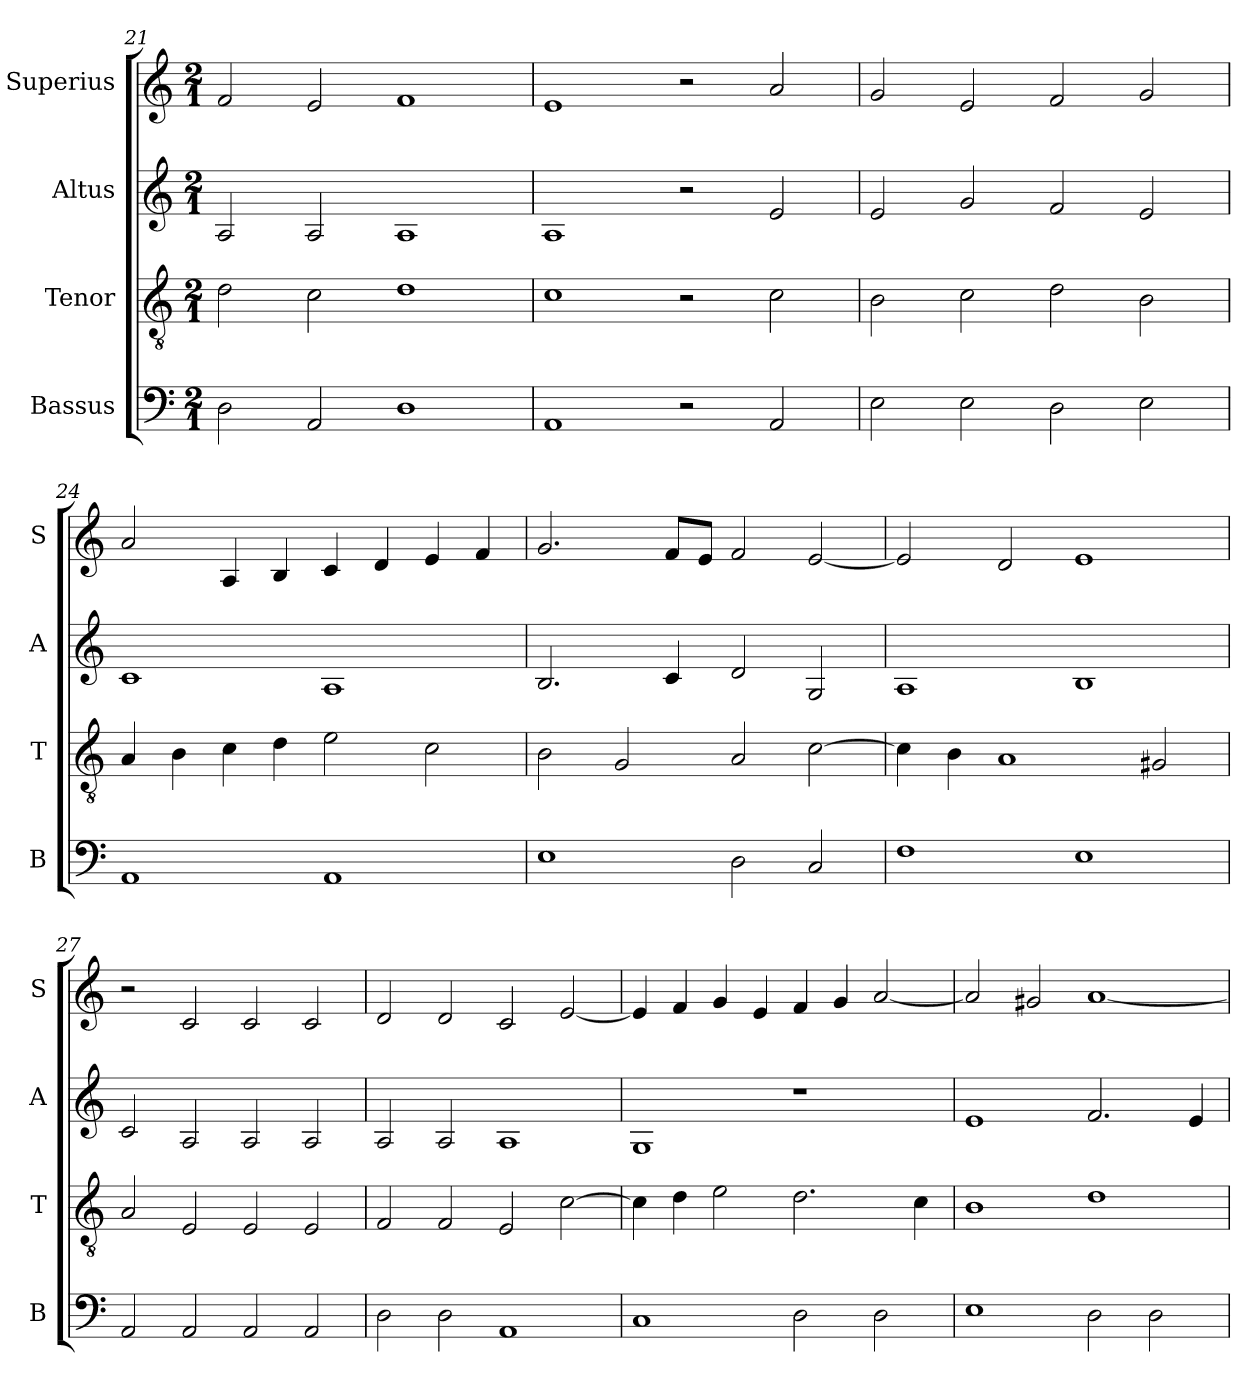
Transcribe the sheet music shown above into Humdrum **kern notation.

**kern	**kern	**kern	**kern
*part4	*part3	*part2	*part1
*staff4	*staff3	*staff2	*staff1
*I"Bassus	*I"Tenor	*I"Altus	*I"Superius
*I'B	*I'T	*I'A	*I'S
*clefF4	*clefGv2	*clefG2	*clefG2
*k[]	*k[]	*k[]	*k[]
*C:	*C:	*C:	*C:
*M2/1	*M2/1	*M2/1	*M2/1
=21	=21	=21	=21
2D	2d	2A	2f
2AA	2c	2A	2e
1D	1d	1A	1f
=22	=22	=22	=22
1AA	1c	1A	1e
2r	2r	2r	2r
2AA	2c	2e	2a
=23	=23	=23	=23
2E	2B	2e	2g
2E	2c	2g	2e
2D	2d	2f	2f
2E	2B	2e	2g
=24	=24	=24	=24
1AA	4A	1c	2a
.	4B	.	.
.	4c	.	4A
.	4d	.	4B
1AA	2e	1A	4c
.	.	.	4d
.	2c	.	4e
.	.	.	4f
=25	=25	=25	=25
1E	2B	2.B	2.g
.	2G	.	.
.	.	4c	8fL
.	.	.	8eJ
2D	2A	2d	2f
2C	[2c	2G	[2e
=26	=26	=26	=26
1F	4c]	1A	2e]
.	4B	.	.
.	1A	.	2d
1E	.	1B	1e
.	2G#X	.	.
=27	=27	=27	=27
2AA	2A	2c	2r
2AA	2E	2A	2c
2AA	2E	2A	2c
2AA	2E	2A	2c
=28	=28	=28	=28
2D	2F	2A	2d
2D	2F	2A	2d
1AA	2E	1A	2c
.	[2c	.	[2e
=29	=29	=29	=29
1C	4c]	1G	4e]
.	4d	.	4f
.	2e	.	4g
.	.	.	4e
2D	2.d	1r	4f
.	.	.	4g
2D	.	.	[2a
.	4c	.	.
=30	=30	=30	=30
1E	1B	1e	2a]
.	.	.	2g#X
2D	1d	2.f	[1a
2D	.	.	.
.	.	4e	.
=	=	=	=
*-	*-	*-	*-
